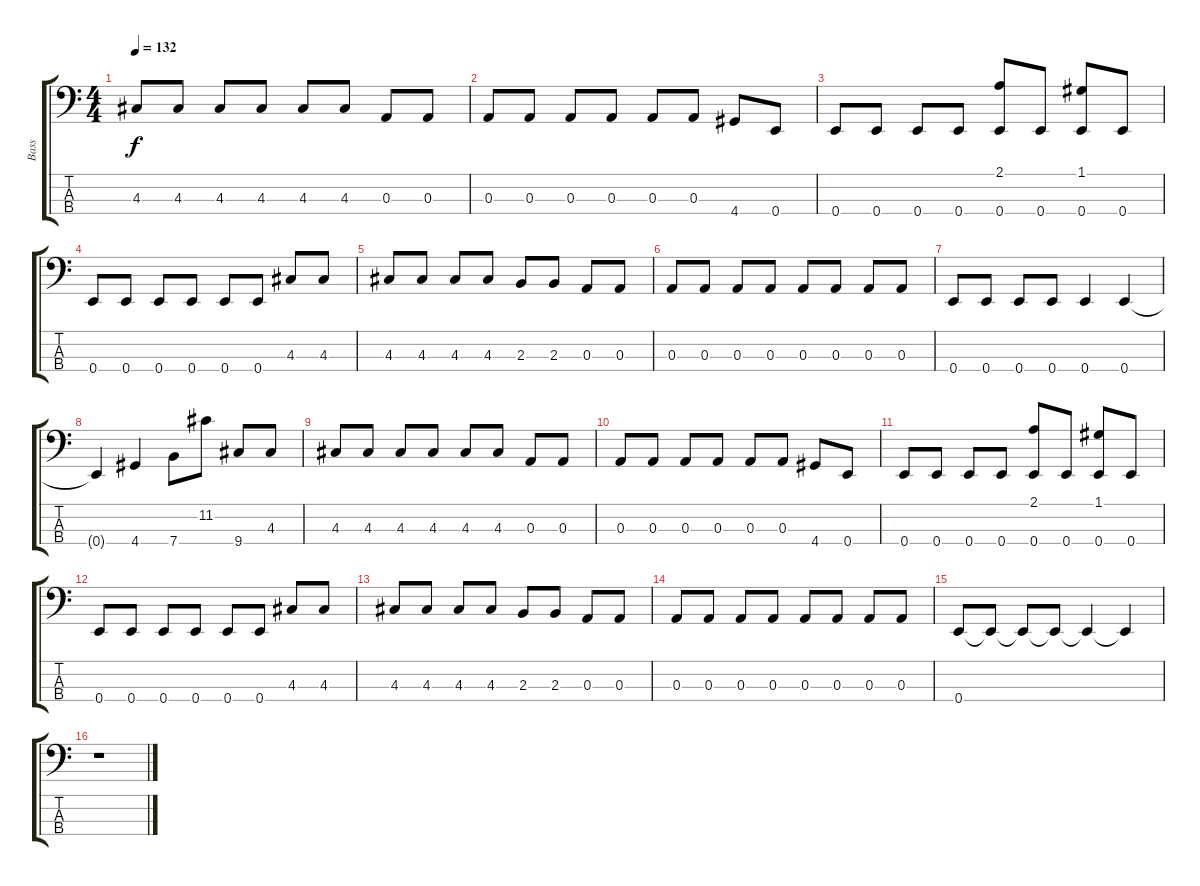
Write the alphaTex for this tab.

\track ("Bass" "Bass") {instrument electricbassfinger}
\staff {score tabs}
\tuning (G2 D2 A1 E1) {hide}
\ts (4 4)
\tempo 132
\clef f4
\ks c
4.3.8{dy f} 4.3.8 4.3.8 4.3.8 4.3.8 4.3.8 0.3.8 0.3.8 |
0.3.8 0.3.8 0.3.8 0.3.8 0.3.8 0.3.8 4.4.8 0.4.8 |
0.4.8 0.4.8 0.4.8 0.4.8 (2.1 0.4).8 0.4.8 (1.1 0.4).8 0.4.8 |
0.4.8 0.4.8 0.4.8 0.4.8 0.4.8 0.4.8 4.3.8 4.3.8 |
4.3.8 4.3.8 4.3.8 4.3.8 2.3.8 2.3.8 0.3.8 0.3.8 |
0.3.8 0.3.8 0.3.8 0.3.8 0.3.8 0.3.8 0.3.8 0.3.8 |
0.4.8 0.4.8 0.4.8 0.4.8 0.4.4 0.4.4 |
0.4{t}.4 4.4.4 7.4.8 11.2.8 9.4.8 4.3.8 |
4.3.8 4.3.8 4.3.8 4.3.8 4.3.8 4.3.8 0.3.8 0.3.8 |
0.3.8 0.3.8 0.3.8 0.3.8 0.3.8 0.3.8 4.4.8 0.4.8 |
0.4.8 0.4.8 0.4.8 0.4.8 (2.1 0.4).8 0.4.8 (1.1 0.4).8 0.4.8 |
0.4.8 0.4.8 0.4.8 0.4.8 0.4.8 0.4.8 4.3.8 4.3.8 |
4.3.8 4.3.8 4.3.8 4.3.8 2.3.8 2.3.8 0.3.8 0.3.8 |
0.3.8 0.3.8 0.3.8 0.3.8 0.3.8 0.3.8 0.3.8 0.3.8 |
0.4.8 0.4{t}.8 0.4{t}.8 0.4{t}.8 0.4{t}.4 0.4{t}.4 |
r.1
